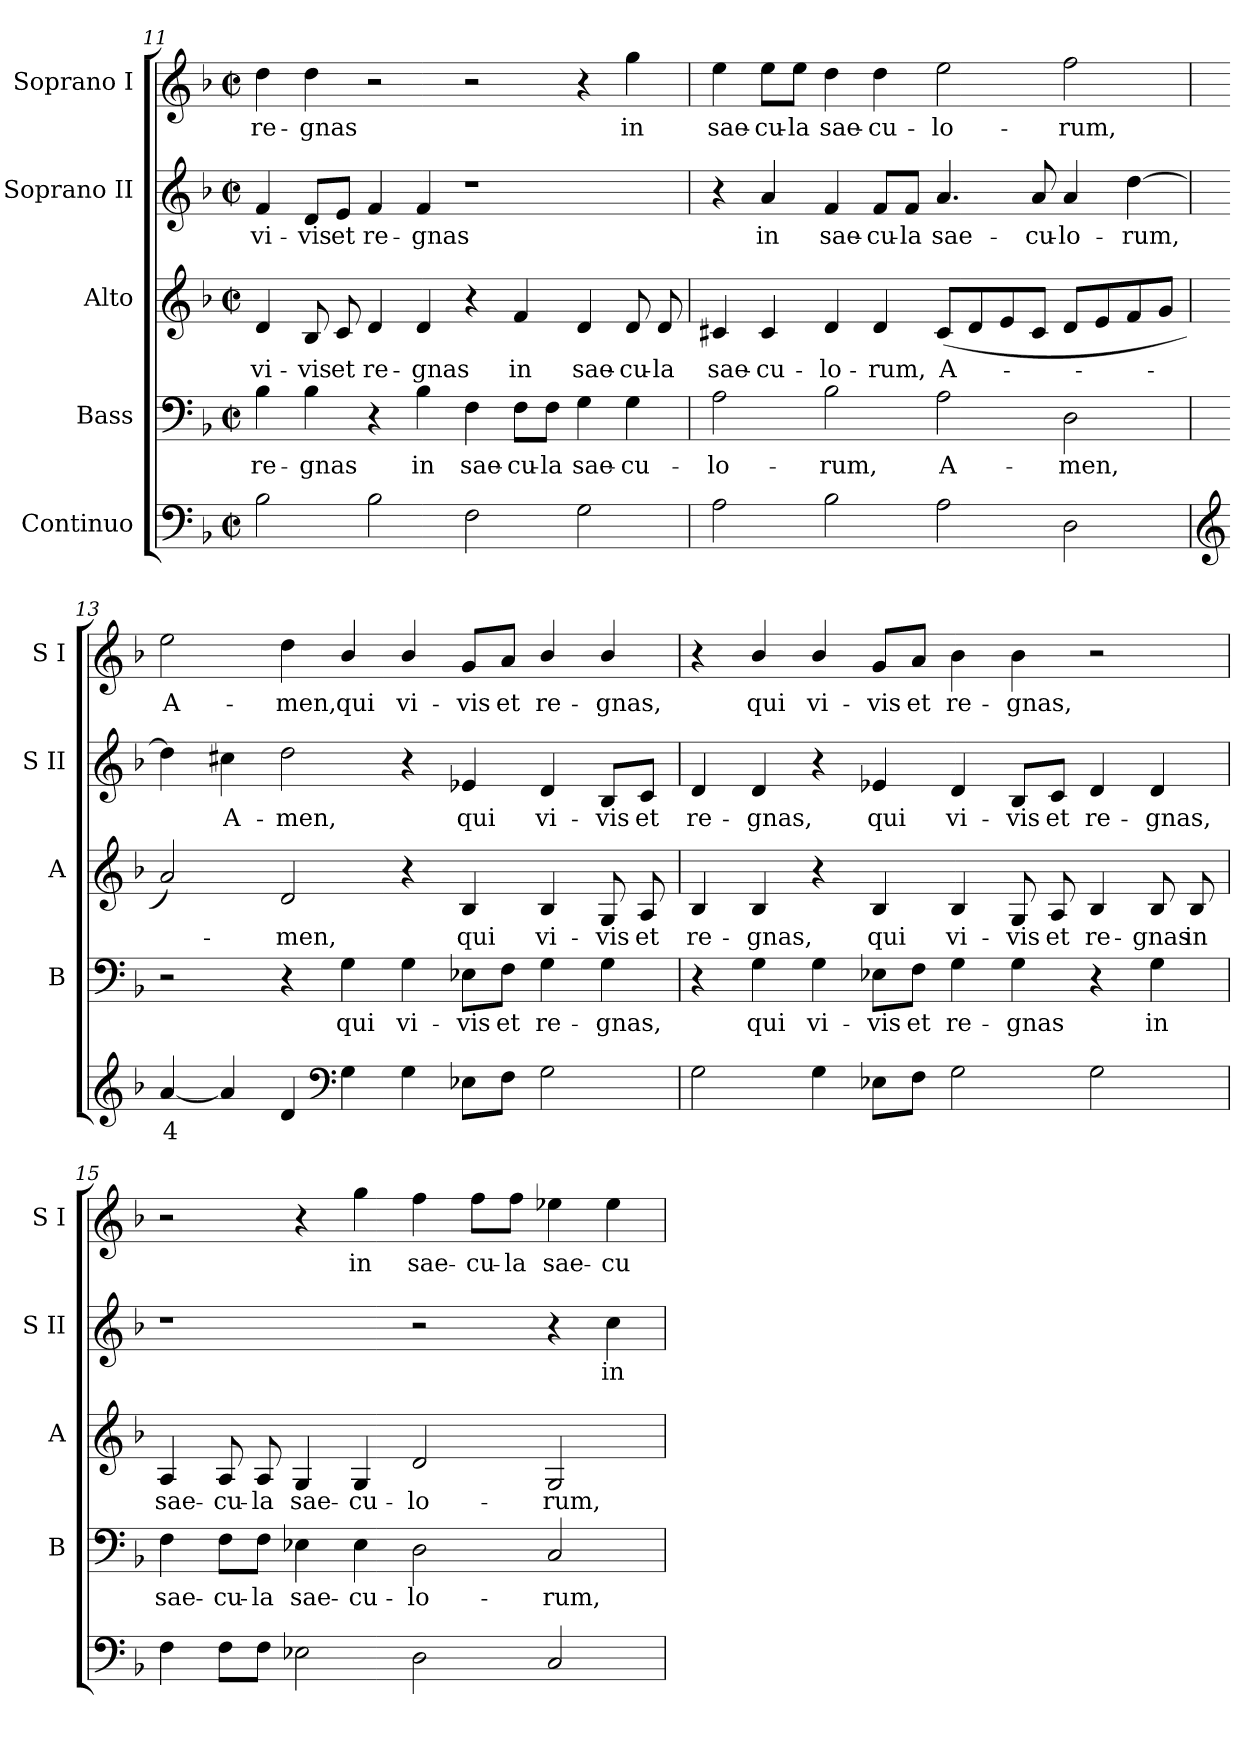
**kern	**text	**kern	**text	**kern	**text	**kern	**text	**kern	**text
*part5	*part5	*part4	*part4	*part3	*part3	*part2	*part2	*part1	*part1
*staff5	*staff5	*staff4	*staff4	*staff3	*staff3	*staff2	*staff2	*staff1	*staff1
*I"Continuo	*	*I"Bass	*	*I"Alto	*	*I"Soprano II	*	*I"Soprano I	*
*	*	*I'B	*	*I'A	*	*I'S II	*	*I'S I	*
*clefF4	*	*clefF4	*	*clefG2	*	*clefG2	*	*clefG2	*
*k[b-]	*	*k[b-]	*	*k[b-]	*	*k[b-]	*	*k[b-]	*
*F:	*	*F:	*	*F:	*	*F:	*	*F:	*
*M4/2	*	*M4/2	*	*M4/2	*	*M4/2	*	*M4/2	*
*met(c|)	*	*met(c|)	*	*met(c|)	*	*met(c|)	*	*met(c|)	*
=11	=11	=11	=11	=11	=11	=11	=11	=11	=11
!	!	!	!LO:LY:b	!	!LO:LY:b	!	!LO:LY:b	!	!LO:LY:b
2B-	.	4B-	re-	4d	vi-	4f	vi-	4dd	re-
!	!	!	!LO:LY:b	!	!LO:LY:b	!	!LO:LY:b	!	!LO:LY:b
.	.	4B-	-gnas	8B-	-vis	8d/L	-vis	4dd	-gnas
!	!	!	!	!	!LO:LY:b	!	!LO:LY:b	!	!
.	.	.	.	8c	et	8e/J	et	.	.
!	!	!	!	!	!LO:LY:b	!	!LO:LY:b	!	!
2B-	.	4r	.	4d	re-	4f	re-	2r	.
!	!	!	!LO:LY:b	!	!LO:LY:b	!	!LO:LY:b	!	!
.	.	4B-	in	4d	-gnas	4f	-gnas	.	.
!	!	!	!LO:LY:b	!	!	!	!	!	!
2F	.	4F	sae-	4r	.	1r	.	2r	.
!	!	!	!LO:LY:b	!	!LO:LY:b	!	!	!	!
.	.	8F\L	-cu-	4f	in	.	.	.	.
!	!	!	!LO:LY:b	!	!	!	!	!	!
.	.	8F\J	-la	.	.	.	.	.	.
!	!	!	!LO:LY:b	!	!LO:LY:b	!	!	!	!
2G	.	4G	sae-	4d	sae-	.	.	4r	.
!	!	!	!LO:LY:b	!	!LO:LY:b	!	!	!	!LO:LY:b
.	.	4G	-cu-	8d	-cu-	.	.	4gg	in
!	!	!	!	!	!LO:LY:b	!	!	!	!
.	.	.	.	8d	-la	.	.	.	.
!!LO:LB:g=z
=12	=12	=12	=12	=12	=12	=12	=12	=12	=12
!	!	!	!LO:LY:b	!	!LO:LY:b	!	!	!	!LO:LY:b
2A	.	2A	-lo-	4c#X	sae-	4r	.	4ee	sae-
!	!	!	!	!	!LO:LY:b	!	!LO:LY:b	!	!LO:LY:b
.	.	.	.	4c#	-cu-	4a	in	8ee\L	-cu-
!	!	!	!	!	!	!	!	!	!LO:LY:b
.	.	.	.	.	.	.	.	8ee\J	-la
!	!	!	!LO:LY:b	!	!LO:LY:b	!	!LO:LY:b	!	!LO:LY:b
2B-	.	2B-	-rum,	4d	-lo-	4f	sae-	4dd	sae-
!	!	!	!	!	!LO:LY:b	!	!LO:LY:b	!	!LO:LY:b
.	.	.	.	4d	-rum,	8f/L	-cu-	4dd	-cu-
!	!	!	!	!	!	!	!LO:LY:b	!	!
.	.	.	.	.	.	8f/J	-la	.	.
!	!	!	!LO:LY:b	!	!LO:LY:b	!	!LO:LY:b	!	!LO:LY:b
2A	.	2A	A-	(<8c#L	A-	4.a	sae-	2ee	-lo-
.	.	.	.	8d	.	.	.	.	.
.	.	.	.	8e	.	.	.	.	.
!	!	!	!	!	!	!	!LO:LY:b	!	!
.	.	.	.	8c#J	.	8a	-cu-	.	.
!	!	!	!LO:LY:b	!	!	!	!LO:LY:b	!	!LO:LY:b
2D	.	2D	-men,	8dL	.	4a	-lo-	2ff	-rum,
.	.	.	.	8e	.	.	.	.	.
!	!	!	!	!	!	!	!LO:LY:b	!	!
.	.	.	.	8f	.	[4dd	-rum,	.	.
.	.	.	.	8gJ	.	.	.	.	.
=13	=13	=13	=13	=13	=13	=13	=13	=13	=13
*clefG2	*	*	*	*	*	*	*	*	*
!	!LO:LY:b	!	!	!	!	!	!	!	!LO:LY:b
[4a	4	2r	.	2a)	.	4dd]	.	2ee	A-
!	!	!	!	!	!	!	!LO:LY:b	!	!
4a]	.	.	.	.	.	4cc#X	A-	.	.
!	!	!	!	!	!LO:LY:b	!	!LO:LY:b	!	!LO:LY:b
4d	.	4r	.	2d	men,	2dd	-men,	4dd	-men,
*clefF4	*	*	*	*	*	*	*	*	*
!	!	!	!LO:LY:b	!	!	!	!	!	!LO:LY:b
4G	.	4G	qui	.	.	.	.	4b-/	qui
!	!	!	!LO:LY:b	!	!	!	!	!	!LO:LY:b
4G	.	4G	vi-	4r	.	4r	.	4b-/	vi-
!	!	!	!LO:LY:b	!	!LO:LY:b	!	!LO:LY:b	!	!LO:LY:b
8E-XL	.	8E-X\L	-vis	4B-	qui	4e-X	qui	8g/L	-vis
!	!	!	!LO:LY:b	!	!	!	!	!	!LO:LY:b
8FJ	.	8F\J	et	.	.	.	.	8a/J	et
!	!	!	!LO:LY:b	!	!LO:LY:b	!	!LO:LY:b	!	!LO:LY:b
2G	.	4G	re-	4B-	vi-	4d	vi-	4b-/	re-
!	!	!	!LO:LY:b	!	!LO:LY:b	!	!LO:LY:b	!	!LO:LY:b
.	.	4G	-gnas,	8G	-vis	8B-/L	-vis	4b-/	-gnas,
!	!	!	!	!	!LO:LY:b	!	!LO:LY:b	!	!
.	.	.	.	8A	et	8c/J	et	.	.
!!LO:LB:g=z
=14	=14	=14	=14	=14	=14	=14	=14	=14	=14
!	!	!	!	!	!LO:LY:b	!	!LO:LY:b	!	!
2G	.	4r	.	4B-	re-	4d	re-	4r	.
!	!	!	!LO:LY:b	!	!LO:LY:b	!	!LO:LY:b	!	!LO:LY:b
.	.	4G	qui	4B-	-gnas,	4d	-gnas,	4b-/	qui
!	!	!	!LO:LY:b	!	!	!	!	!	!LO:LY:b
4G	.	4G	vi-	4r	.	4r	.	4b-/	vi-
!	!	!	!LO:LY:b	!	!LO:LY:b	!	!LO:LY:b	!	!LO:LY:b
8E-XL	.	8E-X\L	-vis	4B-	qui	4e-X	qui	8g/L	-vis
!	!	!	!LO:LY:b	!	!	!	!	!	!LO:LY:b
8FJ	.	8F\J	et	.	.	.	.	8a/J	et
!	!	!	!LO:LY:b	!	!LO:LY:b	!	!LO:LY:b	!	!LO:LY:b
2G	.	4G	re-	4B-	vi-	4d	vi-	4b-	re-
!	!	!	!LO:LY:b	!	!LO:LY:b	!	!LO:LY:b	!	!LO:LY:b
.	.	4G	-gnas	8G	-vis	8B-/L	-vis	4b-	-gnas,
!	!	!	!	!	!LO:LY:b	!	!LO:LY:b	!	!
.	.	.	.	8A	et	8c/J	et	.	.
!	!	!	!	!	!LO:LY:b	!	!LO:LY:b	!	!
2G	.	4r	.	4B-	re-	4d	re-	2r	.
!	!	!	!LO:LY:b	!	!LO:LY:b	!	!LO:LY:b	!	!
.	.	4G	in	8B-	-gnas	4d	-gnas,	.	.
!	!	!	!	!	!LO:LY:b	!	!	!	!
.	.	.	.	8B-	in	.	.	.	.
=15	=15	=15	=15	=15	=15	=15	=15	=15	=15
!	!	!	!LO:LY:b	!	!LO:LY:b	!	!	!	!
4F	.	4F	sae-	4A	sae-	1r	.	2r	.
!	!	!	!LO:LY:b	!	!LO:LY:b	!	!	!	!
8FL	.	8F\L	-cu-	8A	-cu-	.	.	.	.
!	!	!	!LO:LY:b	!	!LO:LY:b	!	!	!	!
8FJ	.	8F\J	-la	8A	-la	.	.	.	.
!	!	!	!LO:LY:b	!	!LO:LY:b	!	!	!	!
2E-X	.	4E-X	sae-	4G	sae-	.	.	4r	.
!	!	!	!LO:LY:b	!	!LO:LY:b	!	!	!	!LO:LY:b
.	.	4E-	-cu-	4G	-cu-	.	.	4gg	in
!	!	!	!LO:LY:b	!	!LO:LY:b	!	!	!	!LO:LY:b
2D	.	2D	-lo-	2d	-lo-	2r	.	4ff	sae-
!	!	!	!	!	!	!	!	!	!LO:LY:b
.	.	.	.	.	.	.	.	8ff\L	-cu-
!	!	!	!	!	!	!	!	!	!LO:LY:b
.	.	.	.	.	.	.	.	8ff\J	-la
!	!	!	!LO:LY:b	!	!LO:LY:b	!	!	!	!LO:LY:b
2C	.	2C	-rum,	2G	-rum,	4r	.	4ee-X	sae-
!	!	!	!	!	!	!	!LO:LY:b	!	!LO:LY:b
.	.	.	.	.	.	4cc	in	4ee-	-cu-
=	=	=	=	=	=	=	=	=	=
*-	*-	*-	*-	*-	*-	*-	*-	*-	*-
